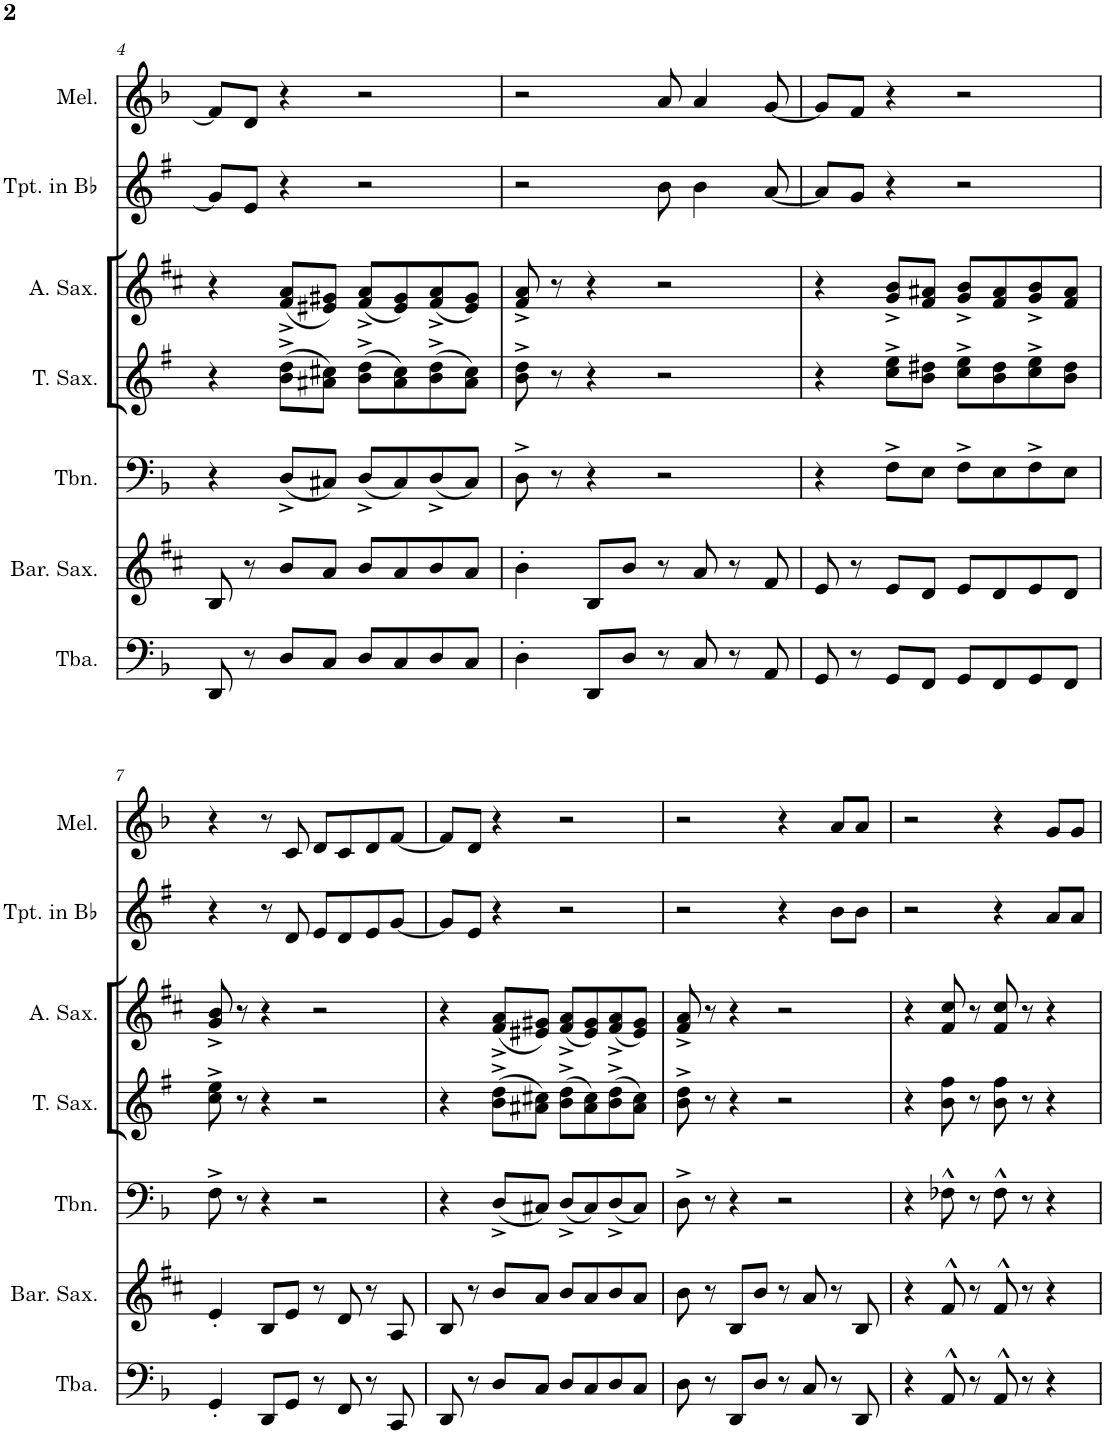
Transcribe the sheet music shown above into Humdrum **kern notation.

**kern	**kern	**kern	**kern	**kern	**kern	**kern
*part7	*part6	*part5	*part4	*part3	*part2	*part1
*staff7	*staff6	*staff5	*staff4	*staff3	*staff2	*staff1
*I"Tuba	*I"Baritone Saxophone	*I"Trombone	*I"Tenor Saxophone	*I"Alto Saxophone	*I"Trumpet in Bb	*I"Melodica
*I'Tba.	*I'Bar. Sax.	*I'Tbn.	*I'T. Sax.	*I'A. Sax.	*I'Tpt. in Bb	*I'Mel.
!!LO:PB:g=z
*clefF4	*clefG2	*clefF4	*clefG2	*clefG2	*clefG2	*clefG2
*	*Trd12c21	*	*Trd8c14	*Trd5c9	*Trd1c2	*
*k[b-]	*k[f#c#]	*k[b-]	*k[f#]	*k[f#c#]	*k[f#]	*k[b-]
*M4/4	*M4/4	*M4/4	*M4/4	*M4/4	*M4/4	*M4/4
=4	=4	=4	=4	=4	=4	=4
8DD/	8B/	4r	4r	4r	8g/L]	8f/L]
8r	8r	.	.	.	8e/J	8d/J
8D/L	8b/L	(8D^/L	(8b\^ 8dd\^L	(8f#/^ 8a/^L	4r	4r
8C/J	8a/J	8C#X/J)	8a#X\ 8cc#X\J)	8e#X/ 8g#X/J)	.	.
8D/L	8b/L	(8D^/L	(8b\^ 8dd\^L	(8f#/^ 8a/^L	2r	2r
8C/	8a/	8C#/)	8a#\ 8cc#\)	8e#/ 8g#/)	.	.
8D/	8b/	(8D^/	(8b\^ 8dd\^	(8f#/^ 8a/^	.	.
8C/J	8a/J	8C#/J)	8a#\ 8cc#\J)	8e#/ 8g#/J)	.	.
=5	=5	=5	=5	=5	=5	=5
4D'\	4b'\	8D^\	8b\^ 8dd\^	8f#/^ 8a/^	2r	2r
.	.	8r	8r	8r	.	.
8DD/L	8B/L	4r	4r	4r	.	.
8D/J	8b/J	.	.	.	.	.
8r	8r	2r	2r	2r	8b\	8a/
8C/	8a/	.	.	.	4b\	4a/
8r	8r	.	.	.	.	.
8AA/	8f#/	.	.	.	[8a/	[8g/
=6	=6	=6	=6	=6	=6	=6
8GG/	8e/	4r	4r	4r	8a/L]	8g/L]
8r	8r	.	.	.	8g/J	8f/J
8GG/L	8e/L	8F^\L	8cc\^ 8ee\^L	8g/^ 8b/^L	4r	4r
8FF/J	8d/J	8E\J	8b\ 8dd#X\J	8f#/ 8a#X/J	.	.
8GG/L	8e/L	8F^\L	8cc\^ 8ee\^L	8g/^ 8b/^L	2r	2r
8FF/	8d/	8E\	8b\ 8dd#\	8f#/ 8a#/	.	.
8GG/	8e/	8F^\	8cc\^ 8ee\^	8g/^ 8b/^	.	.
8FF/J	8d/J	8E\J	8b\ 8dd#\J	8f#/ 8a#/J	.	.
!!LO:LB:g=z
=7	=7	=7	=7	=7	=7	=7
4GG'/	4e'/	8F^\	8cc\^ 8ee\^	8g/^ 8b/^	4r	4r
.	.	8r	8r	8r	.	.
8DD/L	8B/L	4r	4r	4r	8r	8r
8GG/J	8e/J	.	.	.	8d/	8c/
8r	8r	2r	2r	2r	8e/L	8d/L
8FF/	8d/	.	.	.	8d/	8c/
8r	8r	.	.	.	8e/	8d/
8CC/	8A/	.	.	.	[8g/J	[8f/J
=8	=8	=8	=8	=8	=8	=8
8DD/	8B/	4r	4r	4r	8g/L]	8f/L]
8r	8r	.	.	.	8e/J	8d/J
8D/L	8b/L	(8D^/L	(8b\^ 8dd\^L	(8f#/^ 8a/^L	4r	4r
8C/J	8a/J	8C#X/J)	8a#X\ 8cc#X\J)	8e#X/ 8g#X/J)	.	.
8D/L	8b/L	(8D^/L	(8b\^ 8dd\^L	(8f#/^ 8a/^L	2r	2r
8C/	8a/	8C#/)	8a#\ 8cc#\)	8e#/ 8g#/)	.	.
8D/	8b/	(8D^/	(8b\^ 8dd\^	(8f#/^ 8a/^	.	.
8C/J	8a/J	8C#/J)	8a#\ 8cc#\J)	8e#/ 8g#/J)	.	.
=9	=9	=9	=9	=9	=9	=9
8D\	8b\	8D^\	8b\^ 8dd\^	8f#/^ 8a/^	2r	2r
8r	8r	8r	8r	8r	.	.
8DD/L	8B/L	4r	4r	4r	.	.
8D/J	8b/J	.	.	.	.	.
8r	8r	2r	2r	2r	4r	4r
8C/	8a/	.	.	.	.	.
8r	8r	.	.	.	8b\L	8a/L
8DD/	8B/	.	.	.	8b\J	8a/J
=10	=10	=10	=10	=10	=10	=10
4r	4r	4r	4r	4r	2r	2r
8AA^^/	8f#^^/	8F-X^^\	8b\ 8ff#\	8f#/ 8cc#/	.	.
8r	8r	8r	8r	8r	.	.
8AA^^/	8f#^^/	8F-^^\	8b\ 8ff#\	8f#/ 8cc#/	4r	4r
8r	8r	8r	8r	8r	.	.
4r	4r	4r	4r	4r	8a/L	8g/L
.	.	.	.	.	8a/J	8g/J
=	=	=	=	=	=	=
*-	*-	*-	*-	*-	*-	*-
